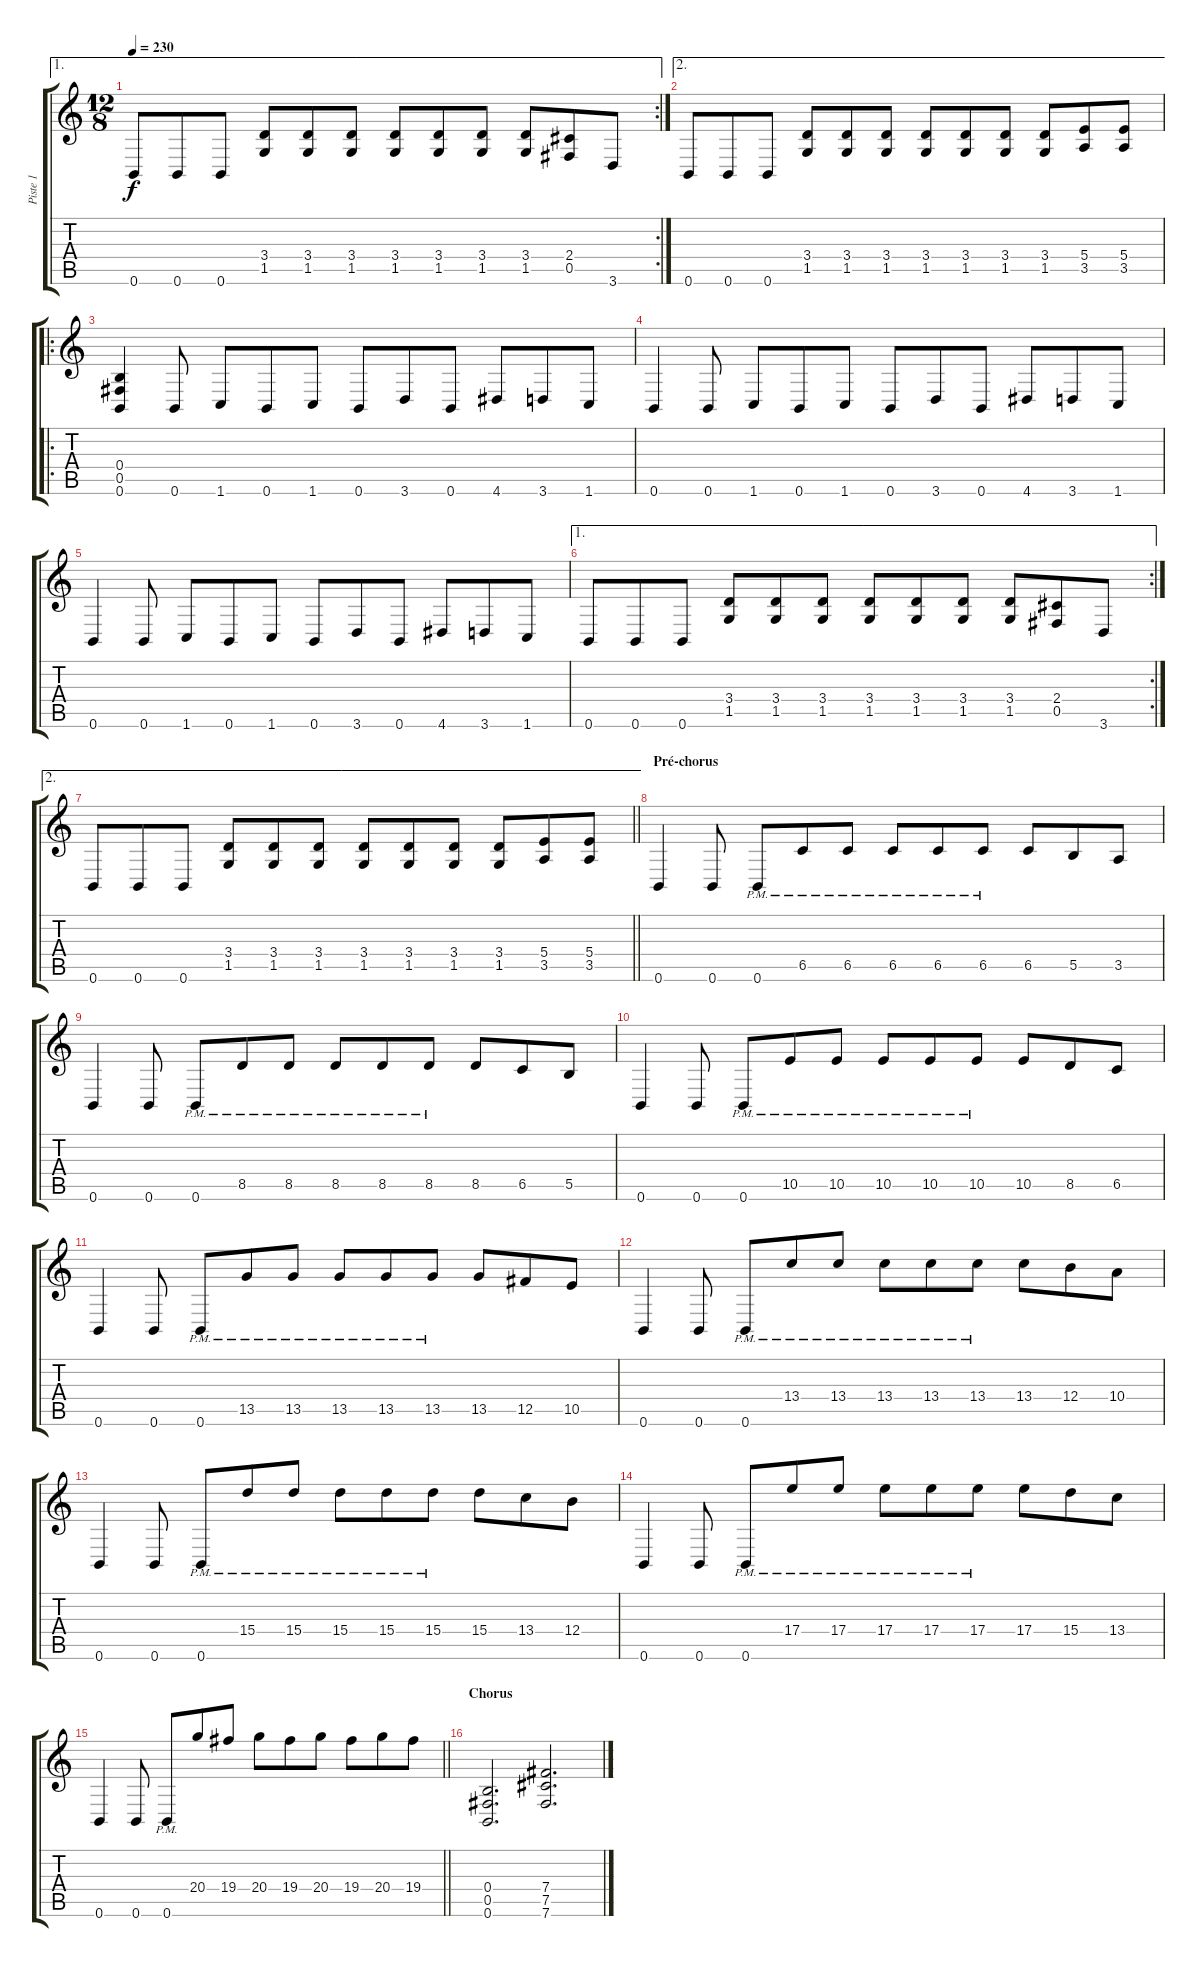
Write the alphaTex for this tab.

\track ("Piste 1" "Piste 1") {instrument distortionguitar}
\staff {score tabs}
\tuning (Db4 Ab3 E3 B2 Gb2 B1) {hide}
\ae 1
\rc 2
\ts (12 8)
\tempo 230
\clef g2
\ks c
0.6.8{dy f} 0.6.8 0.6.8 (3.4 1.5).8 (3.4 1.5).8 (3.4 1.5).8 (3.4 1.5).8 (3.4 1.5).8 (3.4 1.5).8 (3.4 1.5).8 (2.4 0.5).8 3.6.8 |
\ae 2
0.6.8 0.6.8 0.6.8 (3.4 1.5).8 (3.4 1.5).8 (3.4 1.5).8 (3.4 1.5).8 (3.4 1.5).8 (3.4 1.5).8 (3.4 1.5).8 (5.4 3.5).8 (5.4 3.5).8 |
\ro
(0.4 0.5 0.6).4 0.6.8 1.6.8 0.6.8 1.6.8 0.6.8 3.6.8 0.6.8 4.6.8 3.6.8 1.6.8 |
0.6.4 0.6.8 1.6.8 0.6.8 1.6.8 0.6.8 3.6.8 0.6.8 4.6.8 3.6.8 1.6.8 |
0.6.4 0.6.8 1.6.8 0.6.8 1.6.8 0.6.8 3.6.8 0.6.8 4.6.8 3.6.8 1.6.8 |
\ae 1
\rc 2
0.6.8 0.6.8 0.6.8 (3.4 1.5).8 (3.4 1.5).8 (3.4 1.5).8 (3.4 1.5).8 (3.4 1.5).8 (3.4 1.5).8 (3.4 1.5).8 (2.4 0.5).8 3.6.8 |
\ae 2
\barLineRight lightlight
0.6.8 0.6.8 0.6.8 (3.4 1.5).8 (3.4 1.5).8 (3.4 1.5).8 (3.4 1.5).8 (3.4 1.5).8 (3.4 1.5).8 (3.4 1.5).8 (5.4 3.5).8 (5.4 3.5).8 |
\section ("" "Pré-chorus")
0.6.4 0.6.8 0.6{pm}.8 6.5{pm}.8 6.5{pm}.8 6.5{pm}.8 6.5{pm}.8 6.5{pm}.8 6.5.8 5.5.8 3.5.8 |
0.6.4 0.6.8 0.6{pm}.8 8.5{pm}.8 8.5{pm}.8 8.5{pm}.8 8.5{pm}.8 8.5{pm}.8 8.5.8 6.5.8 5.5.8 |
0.6.4 0.6.8 0.6{pm}.8 10.5{pm}.8 10.5{pm}.8 10.5{pm}.8 10.5{pm}.8 10.5{pm}.8 10.5.8 8.5.8 6.5.8 |
0.6.4 0.6.8 0.6{pm}.8 13.5{pm}.8 13.5{pm}.8 13.5{pm}.8 13.5{pm}.8 13.5{pm}.8 13.5.8 12.5.8 10.5.8 |
0.6.4 0.6.8 0.6{pm}.8 13.4{pm}.8 13.4{pm}.8 13.4{pm}.8 13.4{pm}.8 13.4{pm}.8 13.4.8 12.4.8 10.4.8 |
0.6.4 0.6.8 0.6{pm}.8 15.4{pm}.8 15.4{pm}.8 15.4{pm}.8 15.4{pm}.8 15.4{pm}.8 15.4.8 13.4.8 12.4.8 |
0.6.4 0.6.8 0.6{pm}.8 17.4{pm}.8 17.4{pm}.8 17.4{pm}.8 17.4{pm}.8 17.4{pm}.8 17.4.8 15.4.8 13.4.8 |
\barLineRight lightlight
0.6.4 0.6.8 0.6{pm}.8 20.4.8 19.4.8 20.4.8 19.4.8 20.4.8 19.4.8 20.4.8 19.4.8 |
\section ("" "Chorus")
(0.4 0.5 0.6).2{d} (7.4 7.5 7.6).2{d}
